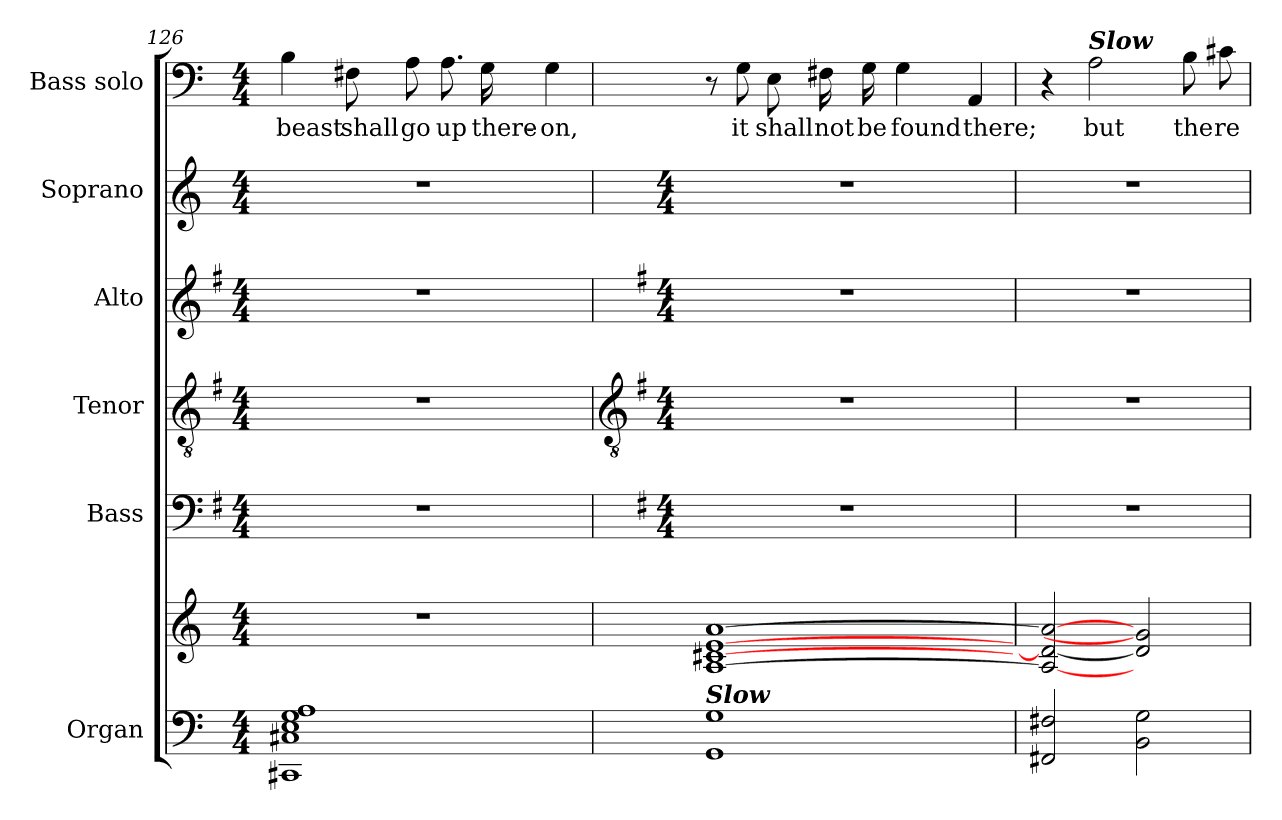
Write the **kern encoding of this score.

**kern	**kern	**kern	**kern	**kern	**kern	**kern	**text
*part6	*part6	*part5	*part4	*part3	*part2	*part1	*part1
*staff7	*staff6	*staff5	*staff4	*staff3	*staff2	*staff1	*staff1
*I"Organ	*	*I"Bass	*I"Tenor	*I"Alto	*I"Soprano	*I"Bass solo	*
*	*	*I'B	*I'T	*I'A	*I'S	*I'B	*
*clefF4	*clefG2	*clefF4	*clefGv2	*clefG2	*clefG2	*clefF4	*
*k[]	*k[]	*k[f#]	*k[f#]	*k[f#]	*k[]	*k[]	*
*C:	*C:	*G:	*G:	*G:	*C:	*C:	*
*M4/4	*M4/4	*M4/4	*M4/4	*M4/4	*M4/4	*M4/4	*
=126	=126	=126	=126	=126	=126	=126	=126
*^	*	*	*	*	*	*	*
!	!	!	!	!	!	!	!	!LO:LY:b
1C#X/ 1E/ 1G/ 1A/	1CC#X\	1r	1r	1r	1r	1r	4B	beast
!	!	!	!	!	!	!	!	!LO:LY:b
.	.	.	.	.	.	.	8F#X	shall
!	!	!	!	!	!	!	!	!LO:LY:b
.	.	.	.	.	.	.	8A	go
!	!	!	!	!	!	!	!	!LO:LY:b
.	.	.	.	.	.	.	8.A	up
!	!	!	!	!	!	!	!	!LO:LY:b
.	.	.	.	.	.	.	16G	there-
!	!	!	!	!	!	!	!	!LO:LY:b
.	.	.	.	.	.	.	4G	-on,
!!LO:LB:g=z
=127	=127	=127	=127	=127	=127	=127	=127	=127
*	*	*	*	*clefGv2	*	*	*	*
*	*	*	*k[f#]	*k[f#]	*k[f#]	*k[]	*	*
*	*	*	*G:	*G:	*G:	*C:	*	*
*	*	*	*M4/4	*M4/4	*M4/4	*M4/4	*	*
*	*	*^	*	*	*	*	*	*
!LO:TX:a:Bi:t=Slow	!	!	!	!	!	!	!	!	!
1G/	1GG\	[1A [1c#X [1e [1a	1ryy	1r	1r	1r	1r	8r	.
!	!	!	!	!	!	!	!	!	!LO:LY:b
.	.	.	.	.	.	.	.	8G	it
!	!	!	!	!	!	!	!	!	!LO:LY:b
.	.	.	.	.	.	.	.	8E	shall
!	!	!	!	!	!	!	!	!	!LO:LY:b
.	.	.	.	.	.	.	.	16F#X	not
!	!	!	!	!	!	!	!	!	!LO:LY:b
.	.	.	.	.	.	.	.	16G	be
!	!	!	!	!	!	!	!	!	!LO:LY:b
.	.	.	.	.	.	.	.	4G	found
!	!	!	!	!	!	!	!	!	!LO:LY:b
.	.	.	.	.	.	.	.	4AA	there;
!!LO:LB:g=z
=128	=128	=128	=128	=128	=128	=128	=128	=128	=128
2FF#X/ 2F#X/	2ryy	2A_ 2d_ 2a_	2ryy	1r	1r	1r	1r	4r	.
!	!	!	!	!	!	!	!	!LO:TX:a:Bi:t=Slow	!
!	!	!	!	!	!	!	!	!	!LO:LY:b
.	.	.	.	.	.	.	.	2A	but
2BB\ 2G\	2ryy	2d] 2g]	2ryy	.	.	.	.	.	.
!	!	!	!	!	!	!	!	!	!LO:LY:b
.	.	.	.	.	.	.	.	8B	the
!	!	!	!	!	!	!	!	!	!LO:LY:b
.	.	.	.	.	.	.	.	8c#X	re-
*v	*v	*	*	*	*	*	*	*	*
*	*v	*v	*	*	*	*	*	*
=	=	=	=	=	=	=	=
*-	*-	*-	*-	*-	*-	*-	*-
